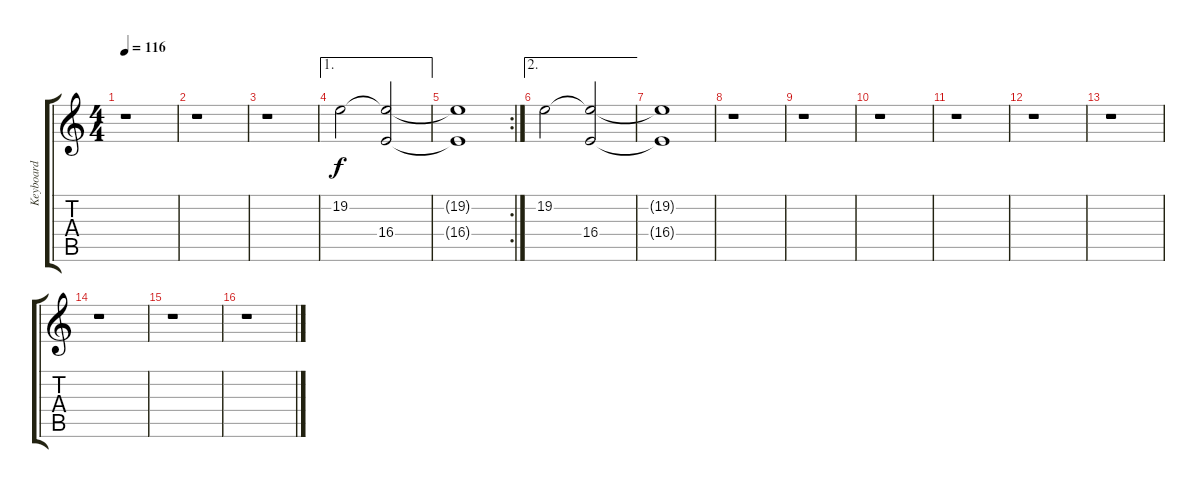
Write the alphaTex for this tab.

\track ("Keyboard" "Keyboard") {instrument trumpet}
\staff {score tabs}
\tuning (D4 A3 F3 C3 G2 D2) {hide}
\ts (4 4)
\tempo 116
\clef g2
\ks c
r.1{dy f} |
r.1 |
r.1 |
\ae 1
19.2.2{volume 5} (19.2{t} 16.4).2 |
\rc 2
(19.2{t} 16.4{t}).1 |
\ae 2
19.2.2{volume 5} (19.2{t} 16.4).2 |
(19.2{t} 16.4{t}).1 |
r.1 |
r.1 |
r.1 |
r.1 |
r.1 |
r.1 |
r.1 |
r.1 |
r.1
